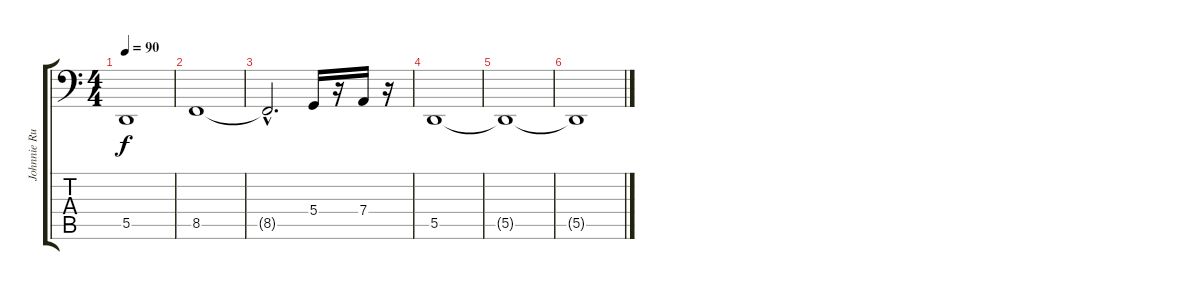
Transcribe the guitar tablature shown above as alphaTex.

\track ("Johnnie Russell-keys" "Johnnie Ru") {instrument lead2sawtooth}
\staff {score tabs}
\tuning (E3 B2 G2 D2 A1 E1) {hide}
\ts (4 4)
\tempo 90
\clef f4
\ks c
5.5{t}.1{dy f} |
8.5.1 |
8.5{hac t}.2{d} 5.4.16 r.16 7.4.16 r.16 |
5.5.1 |
5.5{t}.1 |
5.5{t}.1
